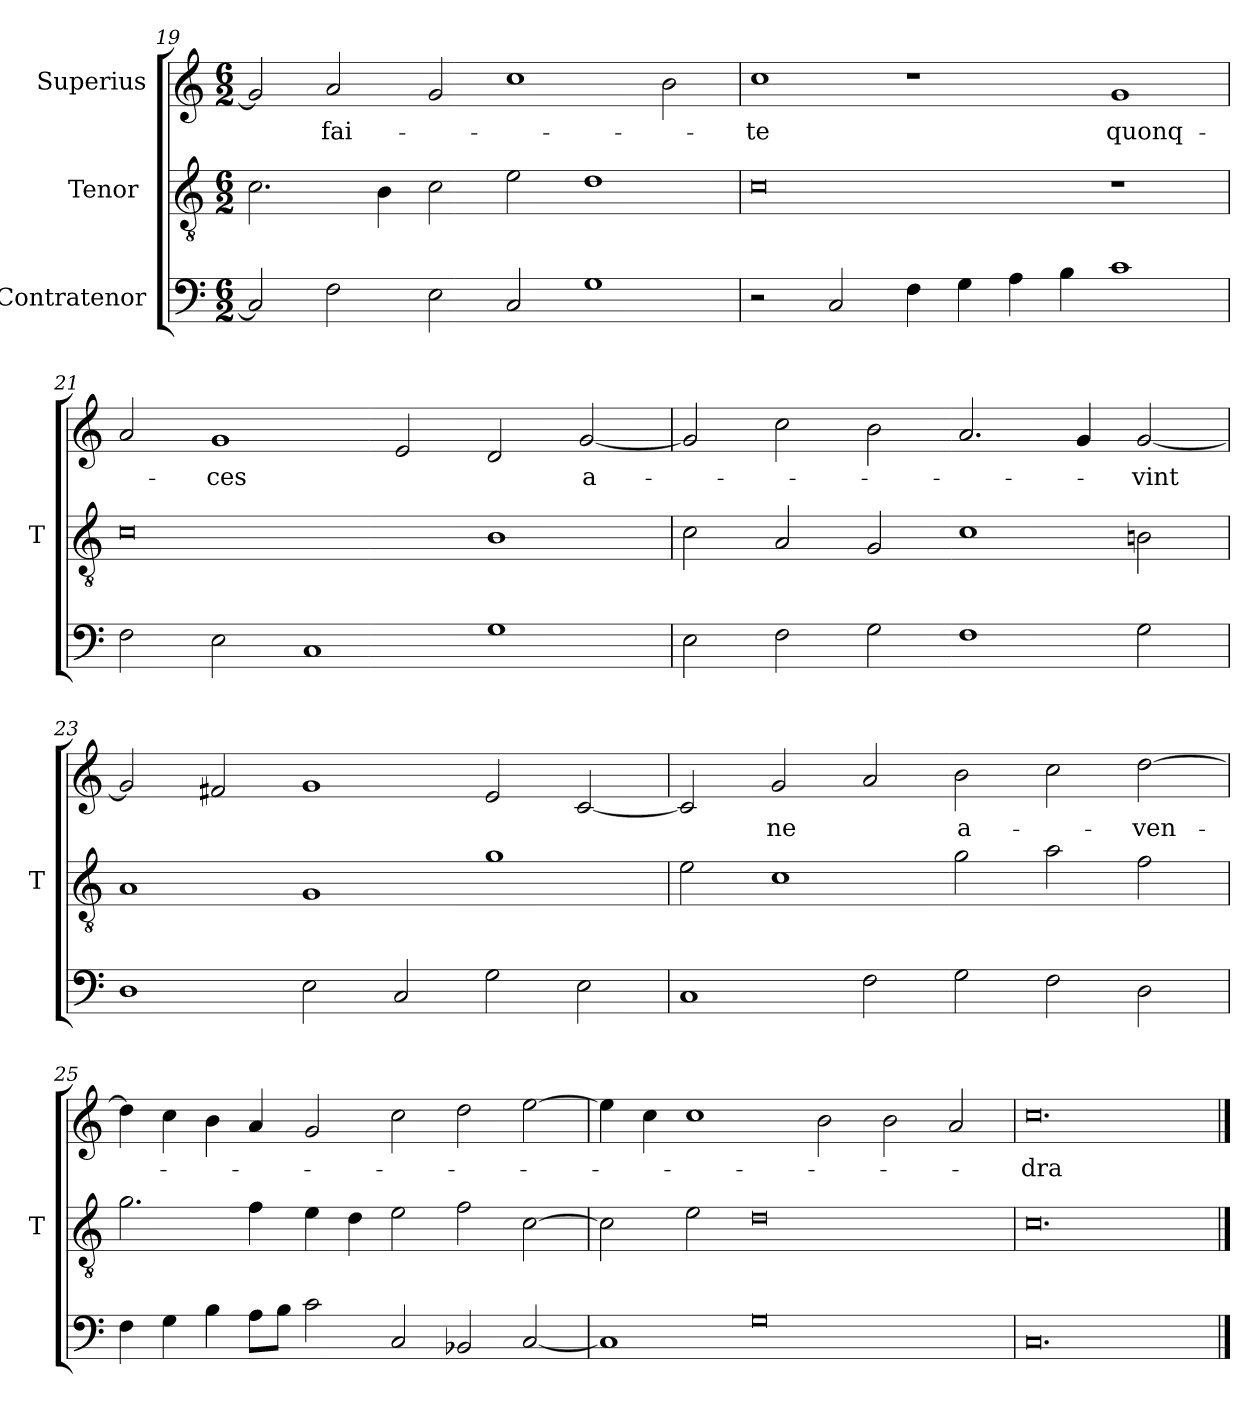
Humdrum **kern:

**kern	**kern	**kern	**text
*part3	*part2	*part1	*part1
*staff3	*staff2	*staff1	*staff1
*I"Contratenor	*I"Tenor 	*I"Superius	*
*	*I'T	*	*
*clefF4	*clefGv2	*clefG2	*
*M6/2	*M6/2	*M6/2	*
=19	=19	=19	=19
2C]	2.c	2g]	.
2F	.	2a	fai-
.	4B	.	.
2E	2c	2g	.
2C	2e	1cc	.
1G	1d	.	.
.	.	2b	.
=20	=20	=20	=20
2r	0c	1cc	-te
2C	.	.	.
4F	.	1r	.
4G	.	.	.
4A	.	.	.
4B	.	.	.
1c	1r	1g	quonq-
=21	=21	=21	=21
2F	0c	2a	.
2E	.	1g	-ces
1C	.	.	.
.	.	2e	.
1G	1B	2d	.
.	.	[2g	a-
=22	=22	=22	=22
2E	2c	2g]	.
2F	2A	2cc	.
2G	2G	2b	.
1F	1c	2.a	.
.	.	4g	.
2G	2Bn	[2g	-vint
=23	=23	=23	=23
1D	1A	2g]	.
.	.	2f#X	.
2E	1G	1g	.
2C	.	.	.
2G	1g	2e	.
2E	.	[2c	.
=24	=24	=24	=24
1C	2e	2c]	.
.	1c	2g	-ne
2F	.	2a	.
2G	2g	2b	a-
2F	2a	2cc	.
2D	2f	[2dd	-ven-
=25	=25	=25	=25
4F	2.g	4dd]	.
4G	.	4cc	.
4B	.	4b	.
8A\L	4f	4a	.
8B\J	.	.	.
2c	4e	2g	.
.	4d	.	.
2C	2e	2cc	.
2BB-X	2f	2dd	.
[2C	[2c	[2ee	.
=26	=26	=26	=26
1C]	2c]	4ee]	.
.	.	4cc	.
.	2e	1cc	.
0G	0d	.	.
.	.	2b	.
.	.	2b	.
.	.	2a	.
=27	=27	=27	=27
0.C	0.c	0.cc	-dra
==	==	==	==
*-	*-	*-	*-
